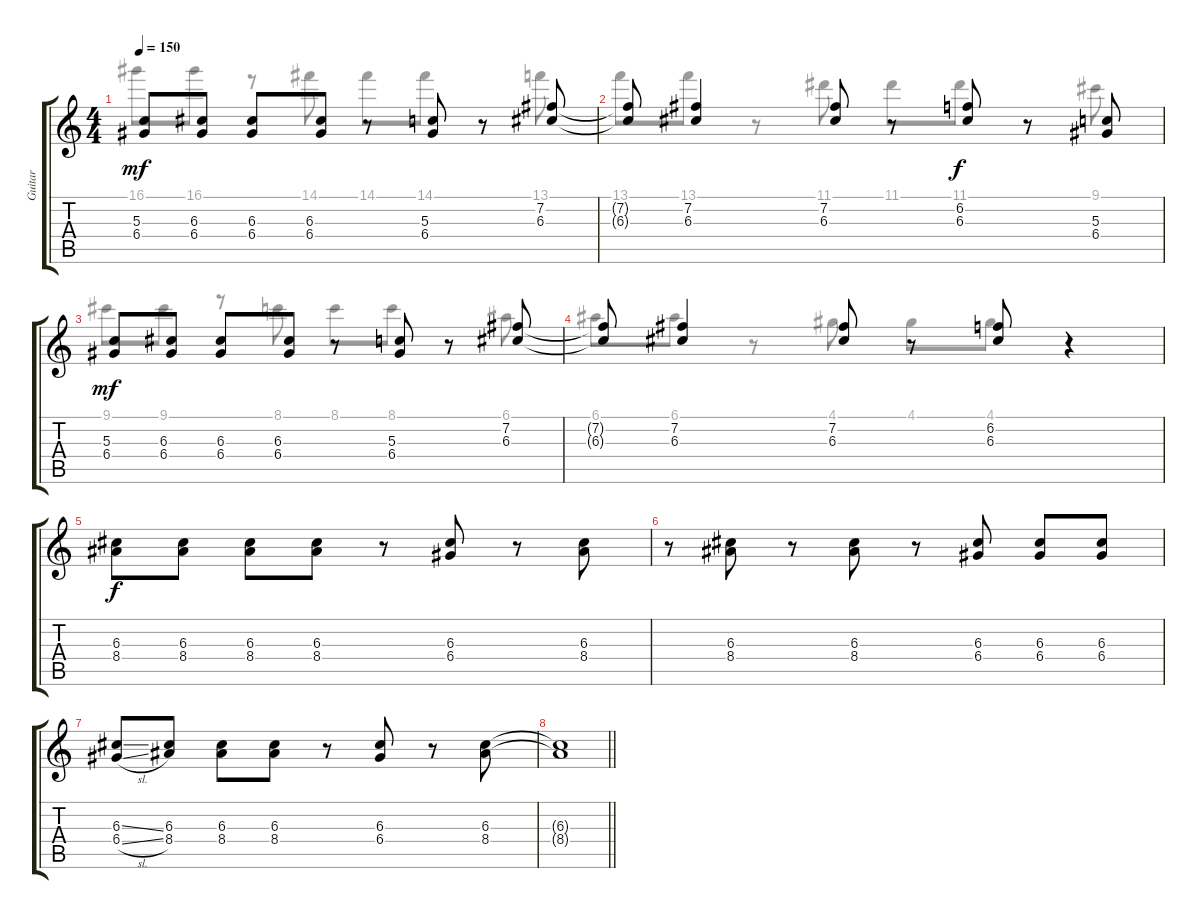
\track ("Guitar" "Guitar") {instrument acousticguitarsteel}
\staff {score tabs}
\tuning (E4 B3 G3 D3 A2 E2) {hide}
\voice
\ts (4 4)
\tempo 150
\clef g2
\ks c
(5.3 6.4).8{dy mf} (6.3 6.4).8 (6.3 6.4).8 (6.3 6.4).8 r.8 (5.3 6.4).8 r.8 (7.2 6.3).8 |
(7.2{t} 6.3{t}).8 (7.2 6.3).4 (7.2 6.3).8 r.8 (6.2 6.3).8{dy f} r.8 (5.3 6.4).8 |
(5.3 6.4).8{dy mf} (6.3 6.4).8 (6.3 6.4).8 (6.3 6.4).8 r.8 (5.3 6.4).8 r.8 (7.2 6.3).8 |
(7.2{t} 6.3{t}).8 (7.2 6.3).4 (7.2 6.3).8 r.8 (6.2 6.3).8 r.4 |
(6.3 8.4).8{dy f} (6.3 8.4).8 (6.3 8.4).8 (6.3 8.4).8 r.8 (6.3 6.4).8 r.8 (6.3 8.4).8 |
r.8 (6.3 8.4).8 r.8 (6.3 8.4).8 r.8 (6.3 6.4).8 (6.3 6.4).8 (6.3 6.4).8 |
(6.3{ss} 6.4{sl}).8 (6.3 8.4).8 (6.3 8.4).8 (6.3 8.4).8 r.8 (6.3 6.4).8 r.8 (6.3 8.4).8 |
\barLineRight lightlight
(6.3{t} 8.4{t}).1
\voice
\clef g2
\ottava regular
\simile none
\ks c
16.1.8{dy mf} 16.1.8 r.8 14.1.8 14.1.8 14.1.8 r.8 13.1.8 |
13.1.8 13.1.8 r.8 11.1.8 11.1.8 11.1.8 r.8 9.1.8 |
9.1.8 9.1.8 r.8 8.1.8 8.1.8 8.1.8 r.8 6.1.8 |
6.1.8 6.1.8 r.8 4.1.8 4.1.8 4.1.8 r.4 |
|
|
|
\barLineRight lightlight
